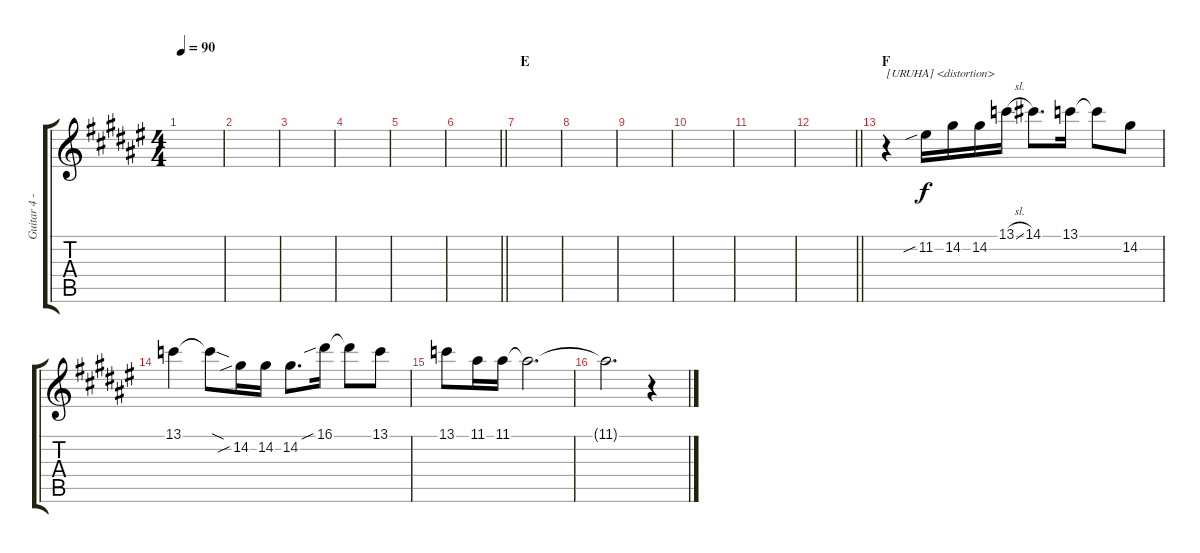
\track ("Guitar 4 - Uruha" "Guitar 4 -") {instrument overdrivenguitar}
\staff {score tabs}
\tuning (B3 Gb3 D3 A2 E2 B1) {hide}
\ts (4 4)
\tempo 90
\clef g2
\ks f#
|
|
|
|
|
\barLineRight lightlight
|
\section ("" "E")
|
|
|
|
|
\barLineRight lightlight
|
\section ("" "F")
r.4{txt "[URUHA] <distortion>" volume 12 instrument overdrivenguitar} 11.2{sib}.16{dy f} 14.2.16 14.2.16 13.1{sl}.16 14.1.8{d} 13.1.16 13.1{t}.8 14.2.8 |
13.1.4 13.1{sod t}.8 14.2{sib}.16 14.2.16 14.2.8{d} 16.1{sib}.16 16.1{t}.8 13.1.8 |
13.1.8 11.1.16 11.1.16 11.1{t}.2{d} |
11.1{t}.2{d} r.4
